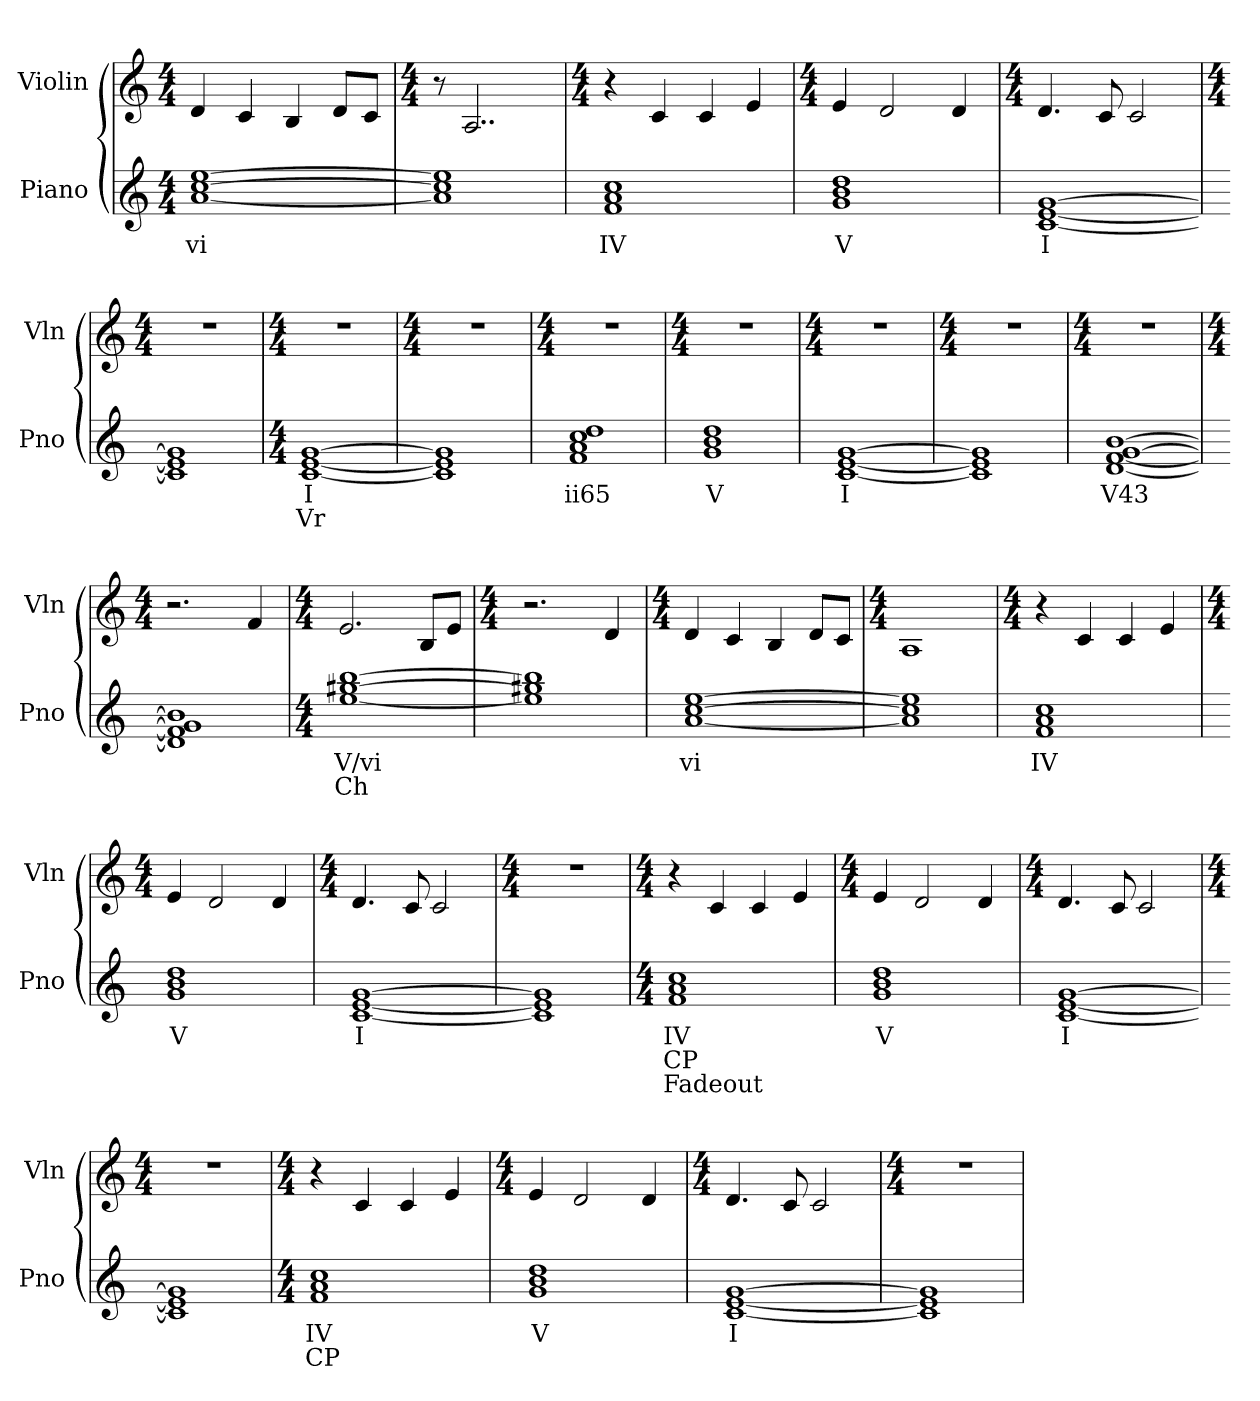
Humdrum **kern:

**kern	**text	**text	**text	**kern
*part2	*part2	*part2	*part2	*part1
*staff2	*staff2	*staff2	*staff2	*staff1
*I"Piano	*	*	*	*I"Violin
*I'Pno	*	*	*	*I'Vln
*k[]	*	*	*	*
*C:	*	*	*	*
*M4/4	*	*	*	*M4/4
=	=	=	=	=
[1a [1cc [1ee	vi	.	.	4d
.	.	.	.	4c
.	.	.	.	4B
.	.	.	.	8dL
.	.	.	.	8cJ
=	=	=	=	=
*k[]	*	*	*	*
*C:	*	*	*	*
*	*	*	*	*M4/4
1a] 1cc] 1ee]	.	.	.	8r
.	.	.	.	2..A
=	=	=	=	=
*k[]	*	*	*	*
*C:	*	*	*	*
*	*	*	*	*M4/4
1f 1a 1cc	IV	.	.	4r
.	.	.	.	4c
.	.	.	.	4c
.	.	.	.	4e
=	=	=	=	=
*k[]	*	*	*	*
*C:	*	*	*	*
*	*	*	*	*M4/4
1g 1b 1dd	V	.	.	4e
.	.	.	.	2d
.	.	.	.	4d
=	=	=	=	=
*k[]	*	*	*	*
*C:	*	*	*	*
*	*	*	*	*M4/4
[1c [1e [1g	I	.	.	4.d
.	.	.	.	8c
.	.	.	.	2c
=	=	=	=	=
*k[]	*	*	*	*
*C:	*	*	*	*
*	*	*	*	*M4/4
1c] 1e] 1g]	.	.	.	1r
=	=	=	=	=
*k[]	*	*	*	*
*C:	*	*	*	*
*M4/4	*	*	*	*M4/4
[1c [1e [1g	I	Vr	.	1r
=	=	=	=	=
*k[]	*	*	*	*
*C:	*	*	*	*
*	*	*	*	*M4/4
1c] 1e] 1g]	.	.	.	1r
=	=	=	=	=
*k[]	*	*	*	*
*C:	*	*	*	*
*	*	*	*	*M4/4
1f 1a 1cc 1dd	ii65	.	.	1r
=	=	=	=	=
*k[]	*	*	*	*
*C:	*	*	*	*
*	*	*	*	*M4/4
1g 1b 1dd	V	.	.	1r
=	=	=	=	=
*k[]	*	*	*	*
*C:	*	*	*	*
*	*	*	*	*M4/4
[1c [1e [1g	I	.	.	1r
=	=	=	=	=
*k[]	*	*	*	*
*C:	*	*	*	*
*	*	*	*	*M4/4
1c] 1e] 1g]	.	.	.	1r
=	=	=	=	=
*k[]	*	*	*	*
*C:	*	*	*	*
*	*	*	*	*M4/4
[1d [1f [1g [1b	V43	.	.	1r
=	=	=	=	=
*k[]	*	*	*	*
*C:	*	*	*	*
*	*	*	*	*M4/4
1d] 1f] 1g] 1b]	.	.	.	2.r
.	.	.	.	4f
=	=	=	=	=
*k[]	*	*	*	*
*C:	*	*	*	*
*M4/4	*	*	*	*M4/4
[1ee [1gg#X [1bb	V/vi	Ch	.	2.e
.	.	.	.	8BL
.	.	.	.	8eJ
=	=	=	=	=
*k[]	*	*	*	*
*C:	*	*	*	*
*	*	*	*	*M4/4
1ee] 1gg#X] 1bb]	.	.	.	2.r
.	.	.	.	4d
=	=	=	=	=
*k[]	*	*	*	*
*C:	*	*	*	*
*	*	*	*	*M4/4
[1a [1cc [1ee	vi	.	.	4d
.	.	.	.	4c
.	.	.	.	4B
.	.	.	.	8dL
.	.	.	.	8cJ
=	=	=	=	=
*k[]	*	*	*	*
*C:	*	*	*	*
*	*	*	*	*M4/4
1a] 1cc] 1ee]	.	.	.	1A
=	=	=	=	=
*k[]	*	*	*	*
*C:	*	*	*	*
*	*	*	*	*M4/4
1f 1a 1cc	IV	.	.	4r
.	.	.	.	4c
.	.	.	.	4c
.	.	.	.	4e
=	=	=	=	=
*k[]	*	*	*	*
*C:	*	*	*	*
*	*	*	*	*M4/4
1g 1b 1dd	V	.	.	4e
.	.	.	.	2d
.	.	.	.	4d
=	=	=	=	=
*k[]	*	*	*	*
*C:	*	*	*	*
*	*	*	*	*M4/4
[1c [1e [1g	I	.	.	4.d
.	.	.	.	8c
.	.	.	.	2c
=	=	=	=	=
*k[]	*	*	*	*
*C:	*	*	*	*
*	*	*	*	*M4/4
1c] 1e] 1g]	.	.	.	1r
=	=	=	=	=
*k[]	*	*	*	*
*C:	*	*	*	*
*M4/4	*	*	*	*M4/4
1f 1a 1cc	IV	CP	Fadeout	4r
.	.	.	.	4c
.	.	.	.	4c
.	.	.	.	4e
=	=	=	=	=
*k[]	*	*	*	*
*C:	*	*	*	*
*	*	*	*	*M4/4
1g 1b 1dd	V	.	.	4e
.	.	.	.	2d
.	.	.	.	4d
=	=	=	=	=
*k[]	*	*	*	*
*C:	*	*	*	*
*	*	*	*	*M4/4
[1c [1e [1g	I	.	.	4.d
.	.	.	.	8c
.	.	.	.	2c
=	=	=	=	=
*k[]	*	*	*	*
*C:	*	*	*	*
*	*	*	*	*M4/4
1c] 1e] 1g]	.	.	.	1r
=	=	=	=	=
*k[]	*	*	*	*
*C:	*	*	*	*
*M4/4	*	*	*	*M4/4
1f 1a 1cc	IV	CP	.	4r
.	.	.	.	4c
.	.	.	.	4c
.	.	.	.	4e
=	=	=	=	=
*k[]	*	*	*	*
*C:	*	*	*	*
*	*	*	*	*M4/4
1g 1b 1dd	V	.	.	4e
.	.	.	.	2d
.	.	.	.	4d
=	=	=	=	=
*k[]	*	*	*	*
*C:	*	*	*	*
*	*	*	*	*M4/4
[1c [1e [1g	I	.	.	4.d
.	.	.	.	8c
.	.	.	.	2c
=	=	=	=	=
*k[]	*	*	*	*
*C:	*	*	*	*
*	*	*	*	*M4/4
1c] 1e] 1g]	.	.	.	1r
=	=	=	=	=
*-	*-	*-	*-	*-
